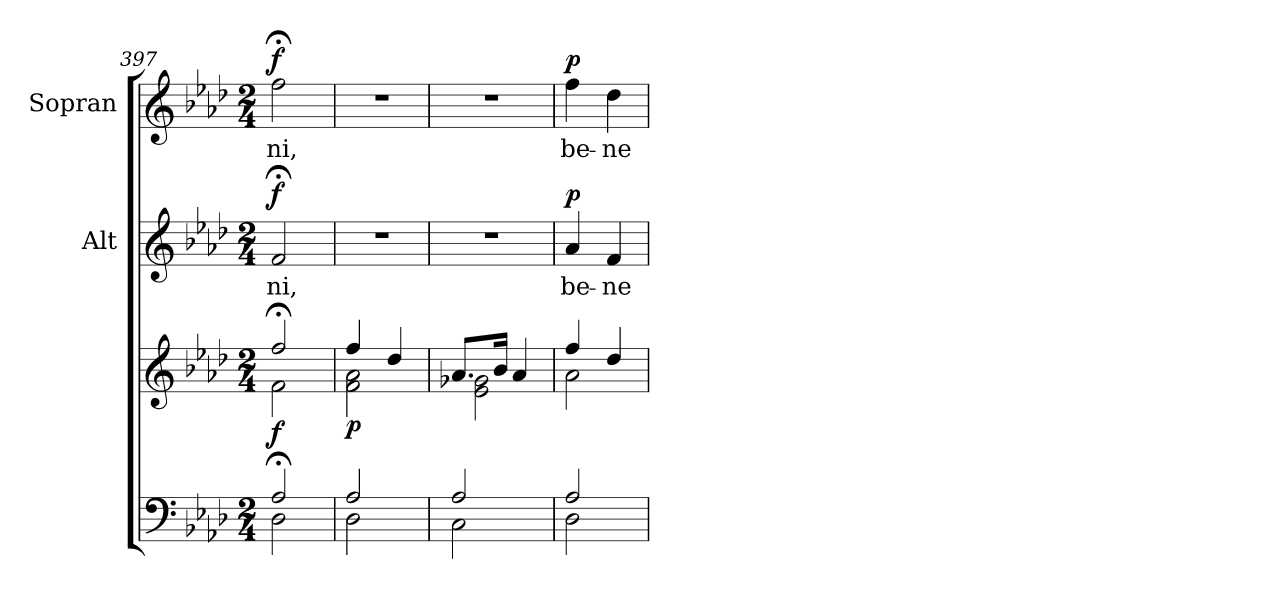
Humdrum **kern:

**kern	**kern	**dynam	**kern	**text	**dynam	**kern	**text	**dynam
*part3	*part3	*part3	*part2	*part2	*part2	*part1	*part1	*part1
*staff4	*staff3	*staff3/4	*staff2	*staff2	*staff2	*staff1	*staff1	*staff1
*	*	*	*I"Alt	*	*	*I"Sopran	*	*
*	*	*	*I'A.	*	*	*I'S.	*	*
!!LO:LB:g=z
*clefF4	*clefG2	*	*clefG2	*	*	*clefG2	*	*
*k[b-e-a-d-]	*k[b-e-a-d-]	*	*k[b-e-a-d-]	*	*	*k[b-e-a-d-]	*	*
*A-:	*A-:	*	*A-:	*	*	*A-:	*	*
*M2/4	*M2/4	*	*M2/4	*	*	*M2/4	*	*
=397	=397	=397	=397	=397	=397	=397	=397	=397
*^	*^	*	*	*	*	*	*	*
!	!	!	!	!LO:DY:b	!	!LO:LY:b	!LO:DY:a	!	!LO:LY:b	!LO:DY:a
2A-;/	2D-\	2ff;</	2f\	f	2f;</	-ni,	f	2ff;<\	-ni,	f
=398	=398	=398	=398	=398	=398	=398	=398	=398	=398	=398
!	!	!	!	!LO:DY:b	!	!	!	!	!	!
2A-/	2D-\	4ff/	2f\ 2a-\	p	2r	.	.	2r	.	.
.	.	4dd-/	.	.	.	.	.	.	.	.
=399	=399	=399	=399	=399	=399	=399	=399	=399	=399	=399
2A-/	2C\	8.a-/L	2e-\ 2g-X\	.	2r	.	.	2r	.	.
.	.	16b-/Jk	.	.	.	.	.	.	.	.
.	.	4a-/	.	.	.	.	.	.	.	.
=400	=400	=400	=400	=400	=400	=400	=400	=400	=400	=400
!	!	!	!	!	!	!LO:LY:b	!LO:DY:a	!	!LO:LY:b	!LO:DY:a
2A-/	2D-\	4ff/	2a-\	.	4a-/	be-	p	4ff\	be-	p
!	!	!	!	!	!	!LO:LY:b	!	!	!LO:LY:b	!
.	.	4dd-/	.	.	4f/	-ne-	.	4dd-\	-ne-	.
*v	*v	*	*	*	*	*	*	*	*	*
*	*v	*v	*	*	*	*	*	*	*
=	=	=	=	=	=	=	=	=
*-	*-	*-	*-	*-	*-	*-	*-	*-
